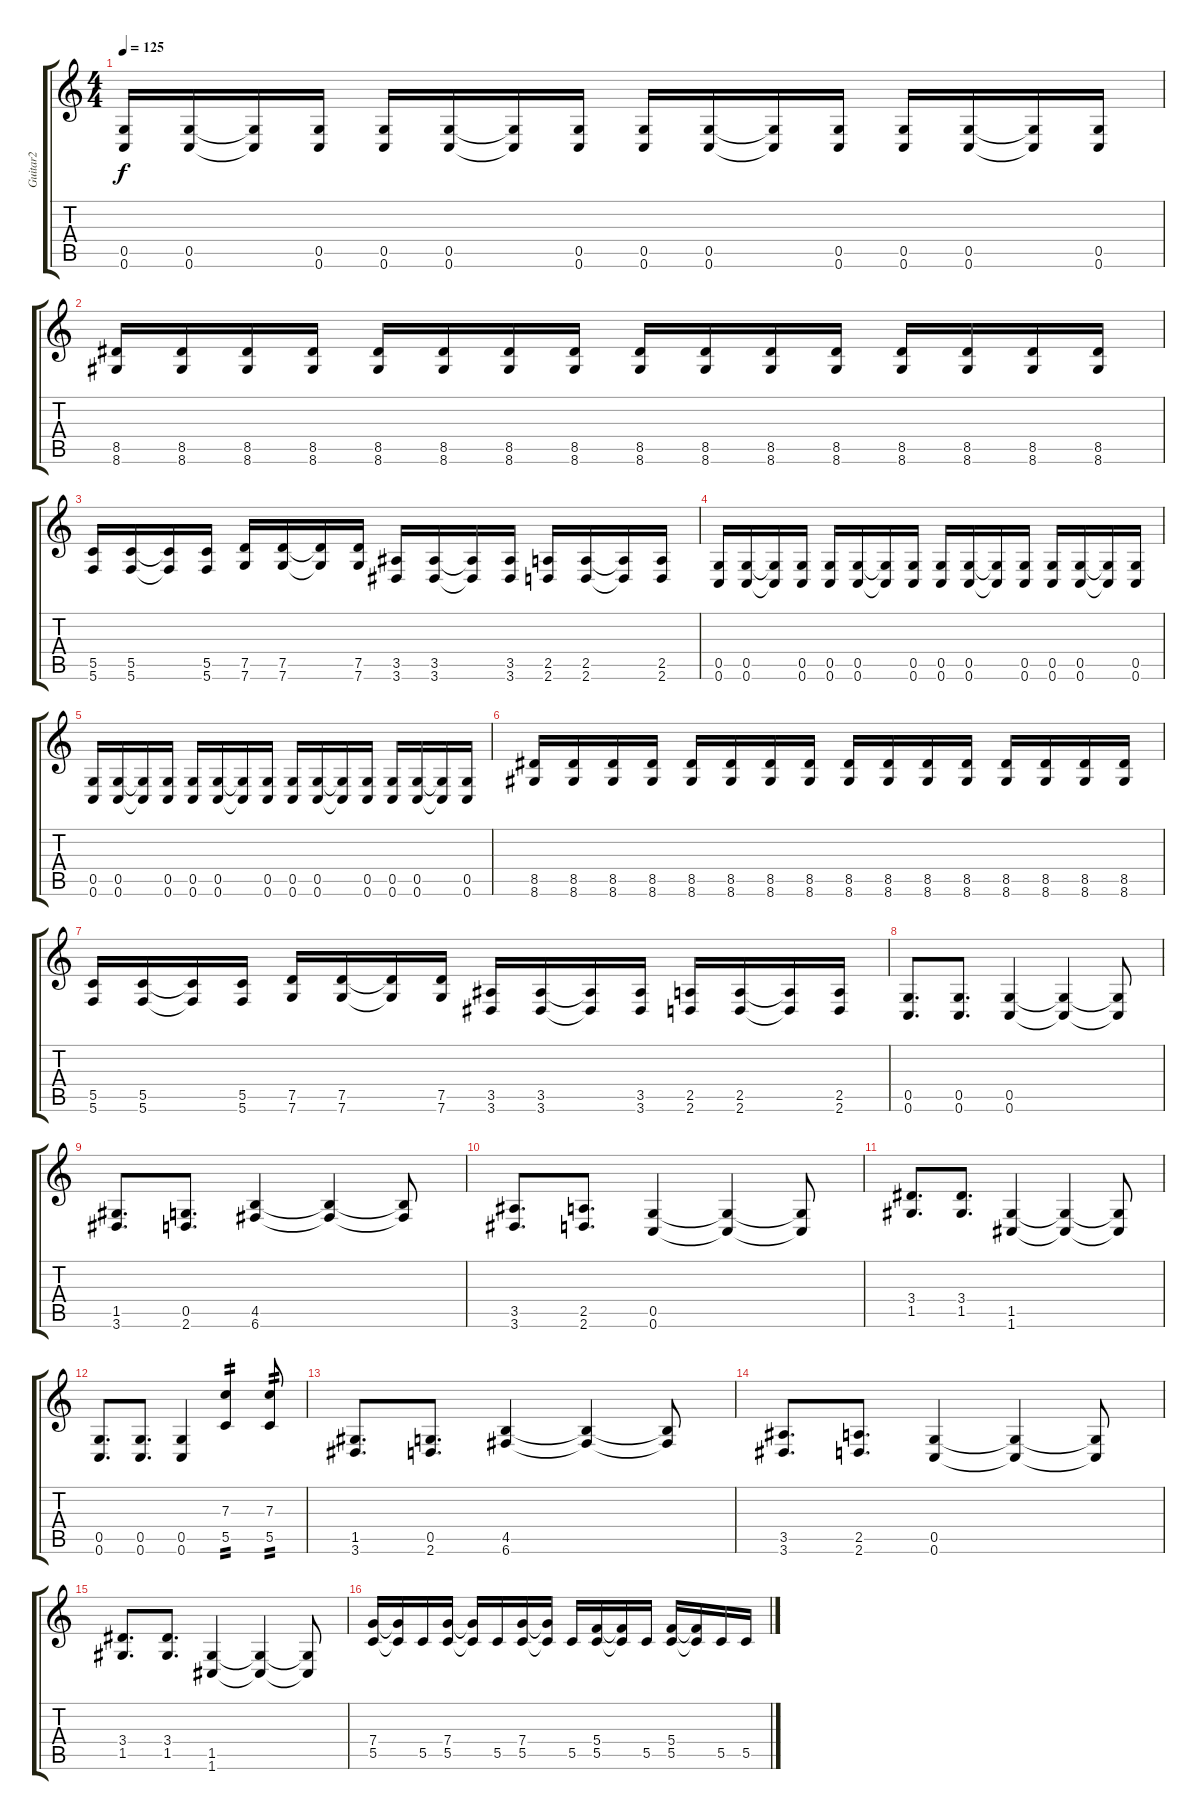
\track ("Guitar2" "Guitar2") {instrument distortionguitar}
\staff {score tabs}
\tuning (D4 A3 F3 C3 G2 C2) {hide}
\ts (4 4)
\tempo 125
\clef g2
\ks c
(0.5 0.6).16{dy f} (0.5 0.6).16 (0.5{t} 0.6{t}).16 (0.5 0.6).16 (0.5 0.6).16 (0.5 0.6).16 (0.5{t} 0.6{t}).16 (0.5 0.6).16 (0.5 0.6).16 (0.5 0.6).16 (0.5{t} 0.6{t}).16 (0.5 0.6).16 (0.5 0.6).16 (0.5 0.6).16 (0.5{t} 0.6{t}).16 (0.5 0.6).16 |
(8.5 8.6).16 (8.5 8.6).16 (8.5 8.6).16 (8.5 8.6).16 (8.5 8.6).16 (8.5 8.6).16 (8.5 8.6).16 (8.5 8.6).16 (8.5 8.6).16 (8.5 8.6).16 (8.5 8.6).16 (8.5 8.6).16 (8.5 8.6).16 (8.5 8.6).16 (8.5 8.6).16 (8.5 8.6).16 |
(5.5 5.6).16 (5.5 5.6).16 (5.5{t} 5.6{t}).16 (5.5 5.6).16 (7.5 7.6).16 (7.5 7.6).16 (7.5{t} 7.6{t}).16 (7.5 7.6).16 (3.5 3.6).16 (3.5 3.6).16 (3.5{t} 3.6{t}).16 (3.5 3.6).16 (2.5 2.6).16 (2.5 2.6).16 (2.5{t} 2.6{t}).16 (2.5 2.6).16 |
(0.5 0.6).16 (0.5 0.6).16 (0.5{t} 0.6{t}).16 (0.5 0.6).16 (0.5 0.6).16 (0.5 0.6).16 (0.5{t} 0.6{t}).16 (0.5 0.6).16 (0.5 0.6).16 (0.5 0.6).16 (0.5{t} 0.6{t}).16 (0.5 0.6).16 (0.5 0.6).16 (0.5 0.6).16 (0.5{t} 0.6{t}).16 (0.5 0.6).16 |
(0.5 0.6).16 (0.5 0.6).16 (0.5{t} 0.6{t}).16 (0.5 0.6).16 (0.5 0.6).16 (0.5 0.6).16 (0.5{t} 0.6{t}).16 (0.5 0.6).16 (0.5 0.6).16 (0.5 0.6).16 (0.5{t} 0.6{t}).16 (0.5 0.6).16 (0.5 0.6).16 (0.5 0.6).16 (0.5{t} 0.6{t}).16 (0.5 0.6).16 |
(8.5 8.6).16 (8.5 8.6).16 (8.5 8.6).16 (8.5 8.6).16 (8.5 8.6).16 (8.5 8.6).16 (8.5 8.6).16 (8.5 8.6).16 (8.5 8.6).16 (8.5 8.6).16 (8.5 8.6).16 (8.5 8.6).16 (8.5 8.6).16 (8.5 8.6).16 (8.5 8.6).16 (8.5 8.6).16 |
(5.5 5.6).16 (5.5 5.6).16 (5.5{t} 5.6{t}).16 (5.5 5.6).16 (7.5 7.6).16 (7.5 7.6).16 (7.5{t} 7.6{t}).16 (7.5 7.6).16 (3.5 3.6).16 (3.5 3.6).16 (3.5{t} 3.6{t}).16 (3.5 3.6).16 (2.5 2.6).16 (2.5 2.6).16 (2.5{t} 2.6{t}).16 (2.5 2.6).16 |
(0.5 0.6).8{d} (0.5 0.6).8{d} (0.5 0.6).4 (0.5{t} 0.6{t}).4 (0.5{t} 0.6{t}).8 |
(1.5 3.6).8{d} (0.5 2.6).8{d} (4.5 6.6).4 (4.5{t} 6.6{t}).4 (4.5{t} 6.6{t}).8 |
(3.5 3.6).8{d} (2.5 2.6).8{d} (0.5 0.6).4 (0.5{t} 0.6{t}).4 (0.5{t} 0.6{t}).8 |
(3.4 1.5).8{d} (3.4 1.5).8{d} (1.5 1.6).4 (1.5{t} 1.6{t}).4 (1.5{t} 1.6{t}).8 |
(0.5 0.6).8{d} (0.5 0.6).8{d} (0.5 0.6).4 (7.3 5.5).4{tp 2} (7.3 5.5).8{tp 2} |
(1.5 3.6).8{d} (0.5 2.6).8{d} (4.5 6.6).4 (4.5{t} 6.6{t}).4 (4.5{t} 6.6{t}).8 |
(3.5 3.6).8{d} (2.5 2.6).8{d} (0.5 0.6).4 (0.5{t} 0.6{t}).4 (0.5{t} 0.6{t}).8 |
(3.4 1.5).8{d} (3.4 1.5).8{d} (1.5 1.6).4 (1.5{t} 1.6{t}).4 (1.5{t} 1.6{t}).8 |
(7.4 5.5).16 (7.4{t} 5.5{t}).16 5.5.16 (7.4 5.5).16 (7.4{t} 5.5{t}).16 5.5.16 (7.4 5.5).16 (7.4{t} 5.5{t}).16 5.5.16 (5.4 5.5).16 (5.4{t} 5.5{t}).16 5.5.16 (5.4 5.5).16 (5.4{t} 5.5{t}).16 5.5.16 5.5.16
